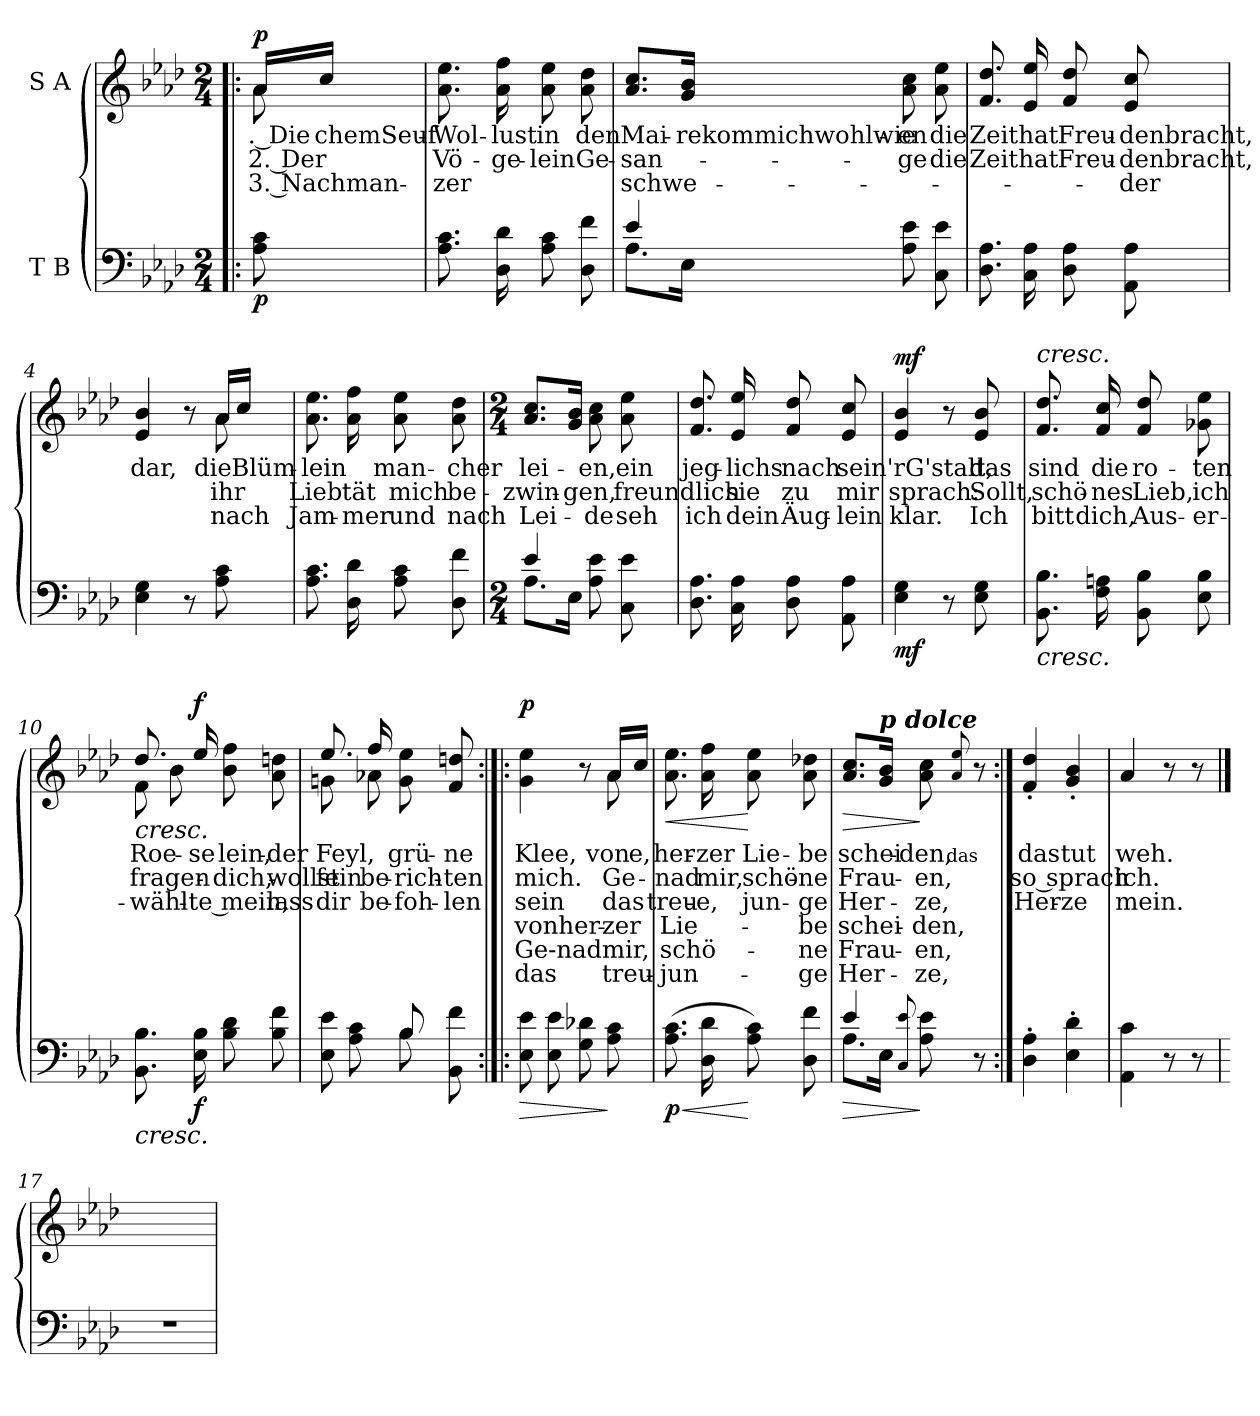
**kern	**dynam	**kern	**text	**text	**text	**text	**text	**text	**dynam
*part2	*part2	*part1	*part1	*part1	*part1	*part1	*part1	*part1	*part1
*staff2	*staff2	*staff1	*staff1	*staff1	*staff1	*staff1	*staff1	*staff1	*staff1
*I"T  B	*	*I"S  A	*	*	*	*	*	*	*
*clefF4	*	*clefG2	*	*	*	*	*	*	*
*k[b-e-a-d-]	*	*k[b-e-a-d-]	*	*	*	*	*	*	*
*A-:	*	*A-:	*	*	*	*	*	*	*
*M2/4	*	*M2/4	*	*	*	*	*	*	*
=!|:	=!|:	=!|:	=!|:	=!|:	=!|:	=!|:	=!|:	=!|:	=!|:
*^	*	*	*	*	*	*	*	*	*
!	!	!	!LO:TX:a:B:t=Allegretto Grazioso	!	!	!	!	!	!	!
!	!	!LO:DY:b	!	!LO:LY:b	!LO:LY:b	!LO:LY:b	!	!	!	!LO:DY:a
*	*	*	*^	*	*	*	*	*	*	*
8A-\ 8c\	8ryy	p	16a-/LL	8a-\	. Die	2. Der	3. Nachman-	.	.	.	p
!	!	!	!	!	!LO:LY:b	!	!	!	!	!	!
.	.	.	16cc/JJ	.	-chemSeuf-	.	.	.	.	.	.
=1	=1	=1	=1	=1	=1	=1	=1	=1	=1	=1	=1
!	!	!	!	!	!LO:LY:b	!LO:LY:b	!LO:LY:b	!	!	!	!
8.A-\ 8.c\	4ryy	.	8.a-\ 8.ee-\	4ryy	-Wol-	-Vö-	-zer	.	.	.	.
!	!	!	!	!	!LO:LY:b	!LO:LY:b	!	!	!	!	!
16D-\ 16d-\	.	.	16a-\ 16ff\	.	lust	ge-	.	.	.	.	.
!	!	!	!	!	!LO:LY:b	!LO:LY:b	!	!	!	!	!
8A-\ 8c\	4ryy	.	8a-\ 8ee-\	4ryy	-in	lein	.	.	.	.	.
!	!	!	!	!	!LO:LY:b	!LO:LY:b	!	!	!	!	!
8D-\ 8f\	.	.	8a-\ 8dd-\	.	den	Ge-	.	.	.	.	.
=2	=2	=2	=2	=2	=2	=2	=2	=2	=2	=2	=2
!	!	!	!	!	!LO:LY:b	!LO:LY:b	!LO:LY:b	!	!	!	!
4e-/	8.A-\L	.	8.a-/ 8.cc/L	4ryy	-Mai-	-san-	-schwe-	.	.	.	.
!	!	!	!	!	!LO:LY:b	!	!	!	!	!	!
.	16E-\J	.	16g/ 16b-/J	.	-rekommichwohlwie-	.	.	.	.	.	.
!	!	!	!	!	!LO:LY:b	!LO:LY:b	!	!	!	!	!
4ryy	8A-\ 8e-\	.	8a-\ 8cc\	4ryy	-en	ge	.	.	.	.	.
!	!	!	!	!	!LO:LY:b	!LO:LY:b	!	!	!	!	!
.	8C\ 8e-\	.	8a-\ 8ee-\	.	die	die	.	.	.	.	.
=3	=3	=3	=3	=3	=3	=3	=3	=3	=3	=3	=3
!	!	!	!	!	!LO:LY:b	!LO:LY:b	!	!	!	!	!
8.D-\ 8.A-\	4ryy	.	8.f/ 8.dd-/	4ryy	Zeit	Zeit	.	.	.	.	.
!	!	!	!	!	!LO:LY:b	!LO:LY:b	!	!	!	!	!
16C\ 16A-\	.	.	16e-/ 16ee-/	.	hat	hat	.	.	.	.	.
!	!	!	!	!	!LO:LY:b	!LO:LY:b	!	!	!	!	!
8D-\ 8A-\	4ryy	.	8f/ 8dd-/	4ryy	Freu-	-Freu-	.	.	.	.	.
!	!	!	!	!	!LO:LY:b	!LO:LY:b	!LO:LY:b	!	!	!	!
8AA-\ 8A-\	.	.	8e-/ 8cc/	.	-denbracht,	denbracht,	der	.	.	.	.
=4	=4	=4	=4	=4	=4	=4	=4	=4	=4	=4	=4
!	!	!	!	!	!LO:LY:b	!	!	!	!	!	!
4E-\ 4G\	4ryy	.	4e-/ 4b-/	4ryy	dar,	.	.	.	.	.	.
8r	4ryy	.	8r	8ryy	.	.	.	.	.	.	.
!	!	!	!	!	!LO:LY:b	!LO:LY:b	!LO:LY:b	!	!	!	!
8A-\ 8c\	.	.	16a-/LL	8a-\	die	ihr	nach	.	.	.	.
!	!	!	!	!	!LO:LY:b	!	!	!	!	!	!
.	.	.	16cc/JJ	.	Blüm-	.	.	.	.	.	.
=5	=5	=5	=5	=5	=5	=5	=5	=5	=5	=5	=5
!	!	!	!	!	!LO:LY:b	!LO:LY:b	!LO:LY:b	!	!	!	!
8.A-\ 8.c\	4ryy	.	8.a-\ 8.ee-\	4ryy	-lein	Lieb	Jam-	.	.	.	.
!	!	!	!	!	!	!LO:LY:b	!LO:LY:b	!	!	!	!
16D-\ 16d-\	.	.	16a-\ 16ff\	.	.	-tät	mer	.	.	.	.
!	!	!	!	!	!LO:LY:b	!LO:LY:b	!LO:LY:b	!	!	!	!
8A-\ 8c\	4ryy	.	8a-\ 8ee-\	4ryy	man-	-mich	und	.	.	.	.
!	!	!	!	!	!LO:LY:b	!LO:LY:b	!LO:LY:b	!	!	!	!
8D-\ 8f\	.	.	8a-\ 8dd-\	.	cher	be-	-nach	.	.	.	.
!!LO:LB:g=z	!!
=6	=6	=6	=6	=6	=6	=6	=6	=6	=6	=6	=6
*M2/4	*	*	*M2/4	*	*	*	*	*	*	*	*
!	!	!	!	!	!LO:LY:b	!LO:LY:b	!LO:LY:b	!	!	!	!
4e-/	8.A-\L	.	8.a-/ 8.cc/L	4ryy	lei-	-zwin-	-Lei-	.	.	.	.
!	!	!	!	!	!	!LO:LY:b	!	!	!	!	!
.	16E-\J	.	16g/ 16b-/J	.	.	-gen,	.	.	.	.	.
!	!	!	!	!	!LO:LY:b	!	!LO:LY:b	!	!	!	!
4ryy	8A-\ 8e-\	.	8a-\ 8cc\	4ryy	en,	.	de	.	.	.	.
!	!	!	!	!	!LO:LY:b	!LO:LY:b	!LO:LY:b	!	!	!	!
.	8C\ 8e-\	.	8a-\ 8ee-\	.	ein	freundlich	seh	.	.	.	.
=7	=7	=7	=7	=7	=7	=7	=7	=7	=7	=7	=7
!	!	!	!	!	!LO:LY:b	!	!LO:LY:b	!	!	!	!
8.D-\ 8.A-\	4ryy	.	8.f/ 8.dd-/	4ryy	jeg-	.	-ich	.	.	.	.
!	!	!	!	!	!LO:LY:b	!LO:LY:b	!LO:LY:b	!	!	!	!
16C\ 16A-\	.	.	16e-/ 16ee-/	.	lichs	sie	dein	.	.	.	.
!	!	!	!	!	!LO:LY:b	!LO:LY:b	!LO:LY:b	!	!	!	!
8D-\ 8A-\	4ryy	.	8f/ 8dd-/	4ryy	nach	zu	Äug-	.	.	.	.
!	!	!	!	!	!LO:LY:b	!LO:LY:b	!LO:LY:b	!	!	!	!
8AA-\ 8A-\	.	.	8e-/ 8cc/	.	-sein'rG'stalt,	mir	lein	.	.	.	.
=8	=8	=8	=8	=8	=8	=8	=8	=8	=8	=8	=8
!	!	!LO:DY:b	!	!	!	!LO:LY:b	!LO:LY:b	!	!	!	!LO:DY:a
4E-\ 4G\	4ryy	mf	4e-/ 4b-/	4ryy	.	sprach:	klar.	.	.	.	mf
8r	4ryy	.	8r	4ryy	.	.	.	.	.	.	.
!	!	!	!	!	!LO:LY:b	!LO:LY:b	!LO:LY:b	!	!	!	!
8E-\ 8G\	.	.	8e-/ 8b-/	.	das	Sollt,	Ich	.	.	.	.
=9	=9	=9	=9	=9	=9	=9	=9	=9	=9	=9	=9
!	!	!	!LO:TX:a:i:t=cresc.	!	!	!	!	!	!	!	!
!LO:TX:b:i:t=cresc.	!	!	!	!	!	!	!	!	!	!	!
!	!	!	!	!	!LO:LY:b	!LO:LY:b	!LO:LY:b	!	!	!	!
8.BB-\ 8.B-\	4ryy	.	8.f/ 8.dd-/	4ryy	sind	schö-	-bitt	.	.	.	.
!	!	!	!	!	!LO:LY:b	!LO:LY:b	!LO:LY:b	!	!	!	!
16F\ 16An\	.	.	16f/ 16cc/	.	die	nes	dich,	.	.	.	.
!	!	!	!	!	!LO:LY:b	!LO:LY:b	!LO:LY:b	!	!	!	!
8BB-\ 8B-\	4ryy	.	8f/ 8dd-/	4ryy	ro-	-Lieb,	Aus-	.	.	.	.
!	!	!	!	!	!LO:LY:b	!LO:LY:b	!LO:LY:b	!	!	!	!
8E-\ 8B-\	.	.	8g-X\ 8ee-\	.	-ten	ich	er-	.	.	.	.
=10	=10	=10	=10	=10	=10	=10	=10	=10	=10	=10	=10
!	!	!LO:HP:b	!	!	!LO:LY:b	!LO:LY:b	!LO:LY:b	!	!	!	!LO:HP:b
8.BB-\ 8.B-\	4ryy	<	8.dd-/	8f\	-Roe-	-fra-	-wähl-	.	.	.	<
!	!	!	!	!	!	!LO:LY:b	!	!	!	!	!
.	.	.	.	8b-\	.	gen	.	.	.	.	.
!	!	!LO:DY:b	!	!	!LO:LY:b	!	!LO:LY:b	!	!	!	!LO:DY:a
16E-\ 16B-\	.	f	16ee-/	.	-se-	.	-te mein,	.	.	.	f
!	!	!	!	!	!LO:LY:b	!LO:LY:b	!	!	!	!	!
8B-\ 8d-\	4ryy	[	4ryy	8b-\ 8ff\	lein,	dich,	.	.	.	.	[
!	!	!	!	!	!LO:LY:b	!LO:LY:b	!LO:LY:b	!	!	!	!
8B-\ 8f\	.	.	.	8a-\ 8ddn\	der	wollst	lass	.	.	.	.
!!LO:LB:g=z	!!
=11	=11	=11	=11	=11	=11	=11	=11	=11	=11	=11	=11
!	!	!	!	!	!LO:LY:b	!LO:LY:b	!LO:LY:b	!	!	!	!
4ryy	8E-\ 8e-\	.	8.ee-/	8gn\	Feyl,	fein	dir	.	.	.	.
.	8A-\ 8c\	.	.	16ryy	.	.	.	.	.	.	.
!	!	!	!	!	!LO:LY:b	!	!	!	!	!	!
!	!	!	!	!	!	!LO:LY:b	!LO:LY:b	!	!	!	!
.	.	.	16ff/	8a-X\	.	be-	-be-	.	.	.	.
!	!	!	!	!	!LO:LY:b	!LO:LY:b	!LO:LY:b	!	!	!	!
8B-/	8B-\	.	8g\ 8ee-\	.	grü-	-rich-	-foh-	.	.	.	.
.	.	.	.	16ryy	.	.	.	.	.	.	.
!	!	!	!	!	!LO:LY:b	!LO:LY:b	!LO:LY:b	!	!	!	!
8ryy	8BB-\ 8f\	.	8f/ 8ddn/	16ryy	-ne	ten	len	.	.	.	.
.	.	.	.	16ryy	.	.	.	.	.	.	.
=12:|!|:	=12:|!|:	=12:|!|:	=12:|!|:	=12:|!|:	=12:|!|:	=12:|!|:	=12:|!|:	=12:|!|:	=12:|!|:	=12:|!|:	=12:|!|:
!	!	!LO:HP:b	!	!	!LO:LY:b	!LO:LY:b	!LO:LY:b	!LO:LY:b	!LO:LY:b	!LO:LY:b	!LO:DY:a
8E-\ 8e-\	4ryy	>	4ryy	4g\ 4ee-\	Klee,	mich.	sein	vonher-	-Ge-nad	das	p
8E-\ 8e-\	.	.	.	.	.	.	.	.	.	.	.
8G\ 8d-X\	4ryy	.	8ryy	8r	.	.	.	.	.	.	.
!	!	!	!	!	!LO:LY:b	!LO:LY:b	!LO:LY:b	!LO:LY:b	!LO:LY:b	!LO:LY:b	!
8A-\ 8c\	.	]	16a-/LL	8a-\	-von	Ge-	-das	zer	mir,	treu-	.
!	!	!	!	!	!LO:LY:b	!	!	!	!	!	!
.	.	.	16cc/JJ	.	-e,	.	.	.	.	.	.
=13	=13	=13	=13	=13	=13	=13	=13	=13	=13	=13	=13
!	!	!LO:HP:b	!	!	!LO:LY:b	!LO:LY:b	!LO:LY:b	!LO:LY:b	!LO:LY:b	!LO:LY:b	!LO:HP:b
!	!	!LO:DY:n=1:b	!	!	!	!	!	!	!	!	!
(>8.A-\ 8.c\L	4ryy	< p	8.a-\ 8.ee-\	4ryy	her-	-nad	treu-	-Lie-	-schö-	-jun-	<
!	!	!	!	!	!LO:LY:b	!LO:LY:b	!LO:LY:b	!	!	!	!
16D-\ 16d-\L	.	.	16a-\ 16ff\	.	-zer	mir,	e,	.	.	.	.
!	!	!	!	!	!LO:LY:b	!LO:LY:b	!LO:LY:b	!	!	!	!
8A-\ 8c\J)	4ryy	[	8a-\ 8ee-\	4ryy	Lie-	-schö-	-jun-	.	.	.	[
!	!	!	!	!	!LO:LY:b	!LO:LY:b	!LO:LY:b	!LO:LY:b	!LO:LY:b	!LO:LY:b	!
8D-\ 8f\	.	.	8a-\ 8dd-X\	.	-be	ne	ge	be	ne	ge	.
=14	=14	=14	=14	=14	=14	=14	=14	=14	=14	=14	=14
!	!	!LO:HP:b	!	!	!LO:LY:b	!LO:LY:b	!LO:LY:b	!LO:LY:b	!LO:LY:b	!LO:LY:b	!LO:HP:b
4e-/	8.A-\L	>	8.a-/ 8.cc/L	4ryy	schei-	-Frau-	-Her-	-schei-	-Frau-	-Her-	>
!	!	!	!LO:TX:a:Bi:t=p dolce	!	!	!	!	!	!	!	!
.	16E-\J	.	16g/ 16b-/J	.	.	.	.	.	.	.	.
8qqC/ 8qqe-/	.	.	.	.	.	.	.	.	.	.	.
!	!	!	!	!	!LO:LY:b	!LO:LY:b	!LO:LY:b	!LO:LY:b	!LO:LY:b	!LO:LY:b	!
4ryy	8A-\ 8e-\	]	8a-\ 8cc\	4ryy	-den,	en,	ze,	den,	en,	ze,	]
!	!	!	!	!	!LO:LY:b	!	!	!	!	!	!
.	.	.	8qqa-/ 8qqee-/	.	das	.	.	.	.	.	.
.	8r	.	8r	.	.	.	.	.	.	.	.
=15:|!	=15:|!	=15:|!	=15:|!	=15:|!	=15:|!	=15:|!	=15:|!	=15:|!	=15:|!	=15:|!	=15:|!
!	!	!	!	!	!LO:LY:b	!LO:LY:b	!LO:LY:b	!	!	!	!
4D-\' 4A-\'	4ryy	.	4f/' 4dd-/'	4ryy	das	so sprach	Her-	.	.	.	.
!	!	!	!	!	!LO:LY:b	!	!LO:LY:b	!	!	!	!
4E-\' 4d-\'	4ryy	.	4g/' 4b-/'	4ryy	-tut	.	ze	.	.	.	.
=16	=16	=16	=16	=16	=16	=16	=16	=16	=16	=16	=16
!	!	!	!	!	!LO:LY:b	!LO:LY:b	!LO:LY:b	!	!	!	!
4AA-\ 4c\	4ryy	.	4a-/	4ryy	weh.	ich.	mein.	.	.	.	.
8r	4ryy	.	8r	4ryy	.	.	.	.	.	.	.
8r	.	.	8r	.	.	.	.	.	.	.	.
*v	*v	*	*	*	*	*	*	*	*	*	*
=17	==17	==17	==17	==17	==17	==17	==17	==17	==17	==17
2r	.	4ryy	4ryy	.	.	.	.	.	.	.
.	.	4ryy	4ryy	.	.	.	.	.	.	.
*	*	*v	*v	*	*	*	*	*	*	*
=	=	=	=	=	=	=	=	=	=
*-	*-	*-	*-	*-	*-	*-	*-	*-	*-
